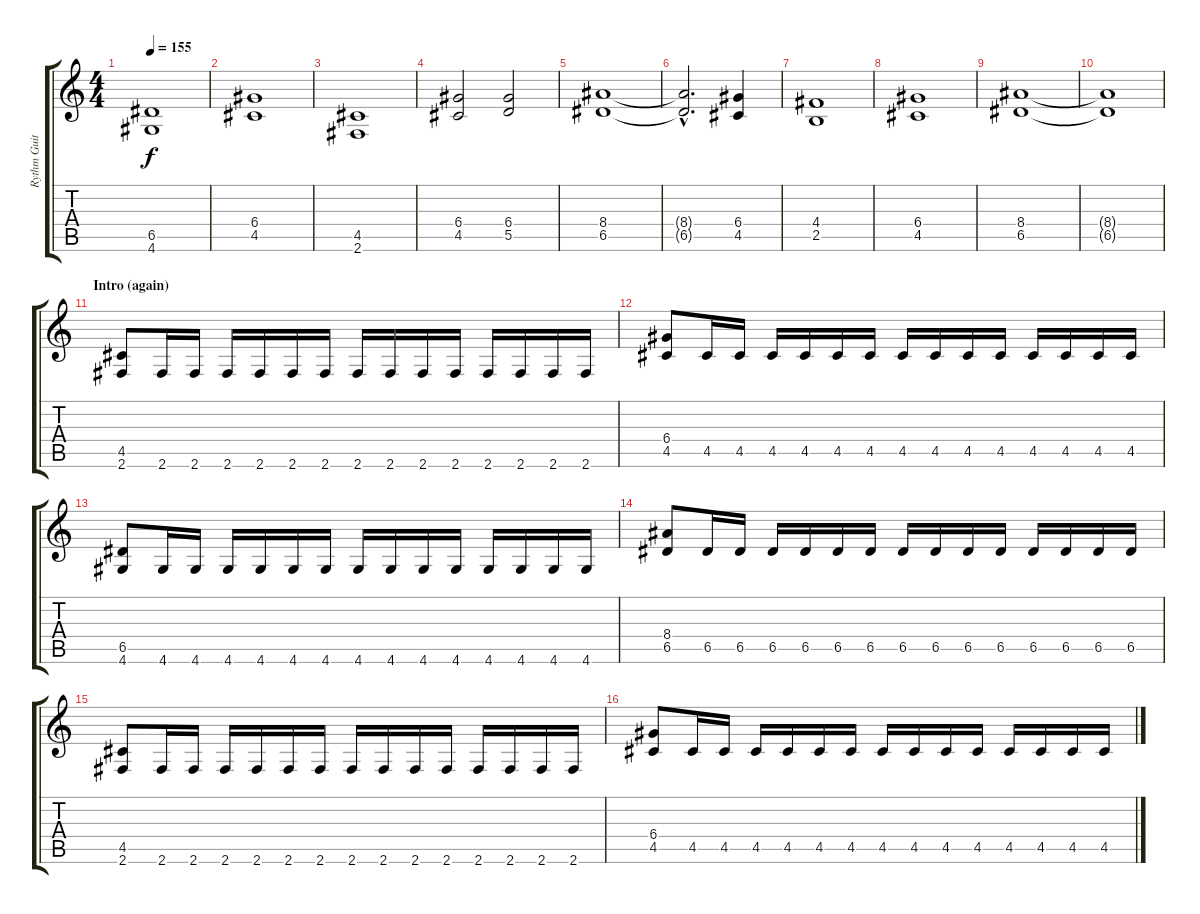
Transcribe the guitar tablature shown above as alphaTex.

\track ("Rythm Guitar" "Rythm Guit") {instrument distortionguitar}
\staff {score tabs}
\tuning (E4 B3 G3 D3 A2 E2) {hide}
\ts (4 4)
\tempo 155
\clef g2
\ks c
(6.5 4.6).1{dy f} |
(6.4 4.5).1 |
(4.5 2.6).1 |
(6.4 4.5).2 (6.4 5.5).2 |
(8.4 6.5).1 |
(8.4{hac t} 6.5{hac t}).2{d} (6.4 4.5).4 |
(4.4 2.5).1 |
(6.4 4.5).1 |
(8.4 6.5).1 |
(8.4{t} 6.5{t}).1 |
\section ("" "Intro (again)")
(4.5 2.6).8 2.6.16 2.6.16 2.6.16 2.6.16 2.6.16 2.6.16 2.6.16 2.6.16 2.6.16 2.6.16 2.6.16 2.6.16 2.6.16 2.6.16 |
(6.4 4.5).8 4.5.16 4.5.16 4.5.16 4.5.16 4.5.16 4.5.16 4.5.16 4.5.16 4.5.16 4.5.16 4.5.16 4.5.16 4.5.16 4.5.16 |
(6.5 4.6).8 4.6.16 4.6.16 4.6.16 4.6.16 4.6.16 4.6.16 4.6.16 4.6.16 4.6.16 4.6.16 4.6.16 4.6.16 4.6.16 4.6.16 |
(8.4 6.5).8 6.5.16 6.5.16 6.5.16 6.5.16 6.5.16 6.5.16 6.5.16 6.5.16 6.5.16 6.5.16 6.5.16 6.5.16 6.5.16 6.5.16 |
(4.5 2.6).8 2.6.16 2.6.16 2.6.16 2.6.16 2.6.16 2.6.16 2.6.16 2.6.16 2.6.16 2.6.16 2.6.16 2.6.16 2.6.16 2.6.16 |
(6.4 4.5).8 4.5.16 4.5.16 4.5.16 4.5.16 4.5.16 4.5.16 4.5.16 4.5.16 4.5.16 4.5.16 4.5.16 4.5.16 4.5.16 4.5.16
